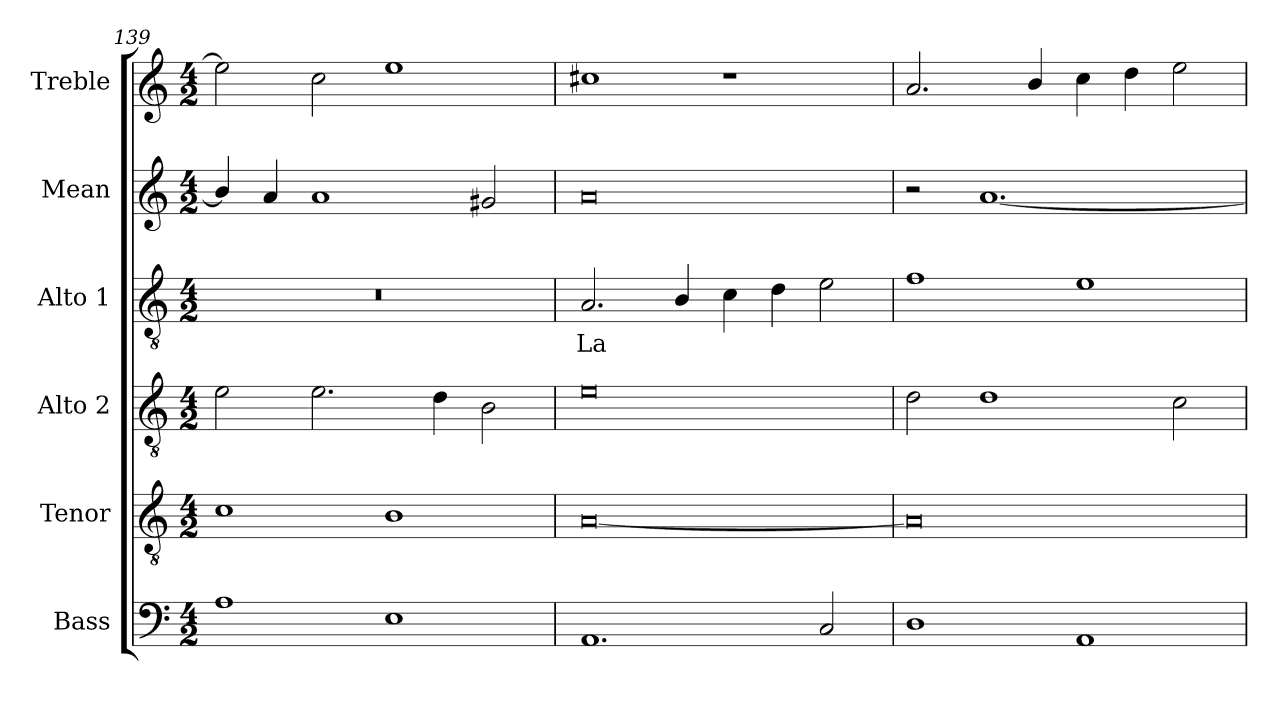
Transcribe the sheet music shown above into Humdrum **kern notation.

**kern	**kern	**kern	**kern	**text	**kern	**kern
*part6	*part5	*part4	*part3	*part3	*part2	*part1
*staff6	*staff5	*staff4	*staff3	*staff3	*staff2	*staff1
*I"Bass	*I"Tenor	*I"Alto 2	*I"Alto 1	*	*I"Mean	*I"Treble
*I'B.	*I'T.	*I'A2.	*I'A1	*	*I'M.	*I'Tr.
!!LO:PB:g=z
*clefF4	*clefGv2	*clefGv2	*clefGv2	*	*clefG2	*clefG2
*	*ITrd7c12	*ITrd7c12	*ITrd7c12	*	*	*
*k[]	*k[]	*k[]	*k[]	*	*k[]	*k[]
*C:	*C:	*C:	*C:	*	*C:	*C:
*M4/2	*M4/2	*M4/2	*M4/2	*	*M4/2	*M4/2
=139	=139	=139	=139	=139	=139	=139
!	!	!	!LO:N:vis=1	!	!	!
1Ai	1Ci	2Ei\	0r	.	4bi/]	2eei\]
.	.	.	.	.	4ai/	.
.	.	2.Ei\	.	.	1ai	2cci\
1Ei	1BBi	.	.	.	.	1eei
.	.	4Di\	.	.	.	.
.	.	2BBi\	.	.	2g#Xi/	.
=140	=140	=140	=140	=140	=140	=140
!	!	!	!	!LO:LY:b:color=#000000	!	!
1.AAi	[<0AAi	0Ei	2.AAi/	La	0ai	1cc#Xi
.	.	.	4BBi/	.	.	.
.	.	.	4Ci\	.	.	1r
.	.	.	4Di\	.	.	.
2Ci/	.	.	2Ei\	.	.	.
=141	=141	=141	=141	=141	=141	=141
1Di	0AAi]	2Di\	1Fi	.	2r	2.ai/
.	.	1Di	.	.	[<1.ai	.
.	.	.	.	.	.	4bi/
1AAi	.	.	1Ei	.	.	4cci\
.	.	.	.	.	.	4ddi\
.	.	2Ci\	.	.	.	2eei\
=	=	=	=	=	=	=
*-	*-	*-	*-	*-	*-	*-
